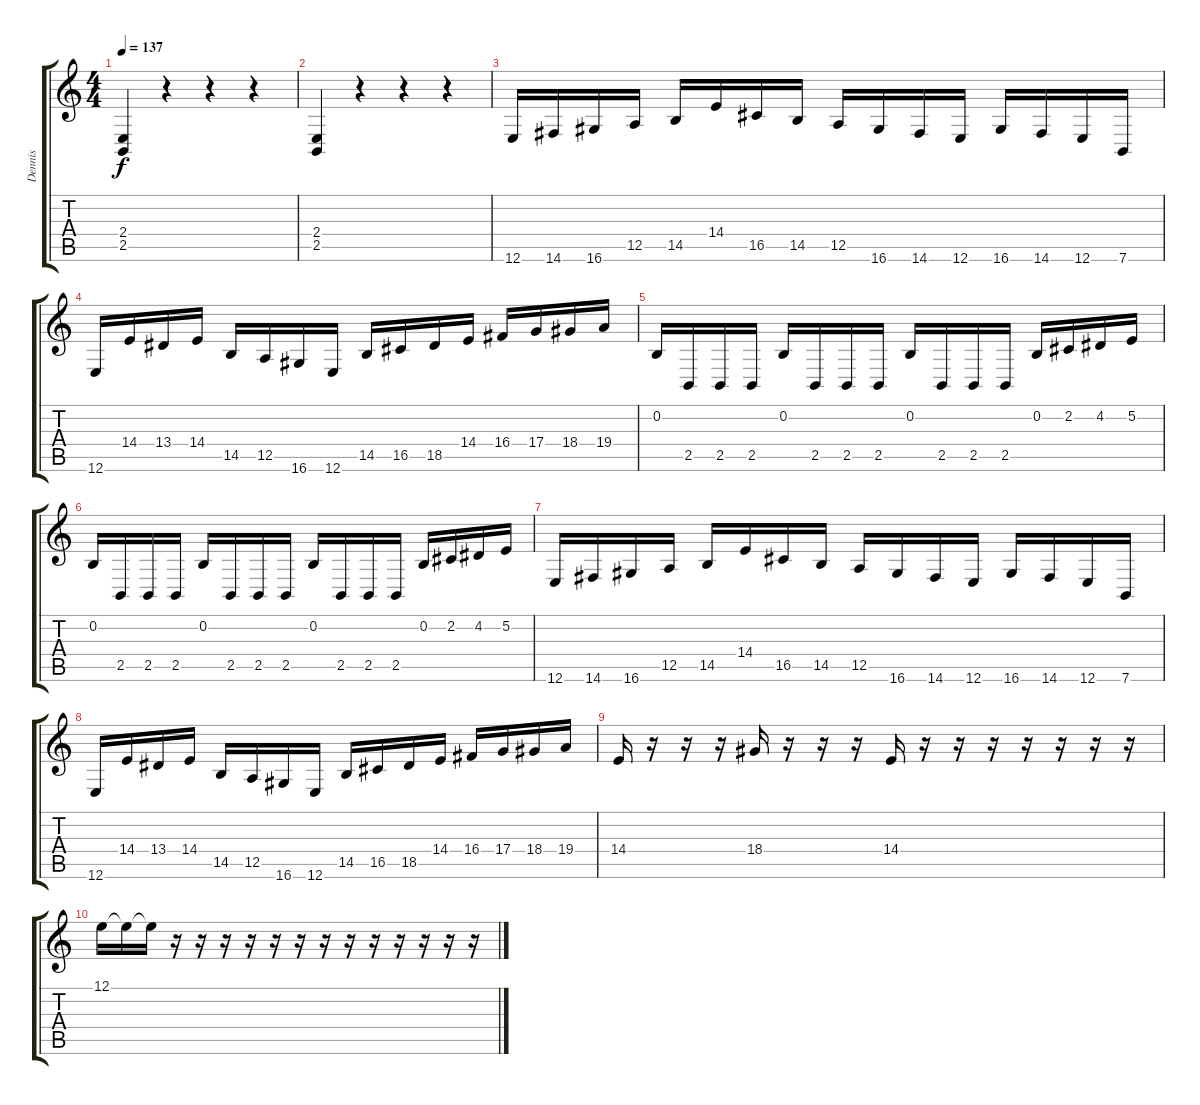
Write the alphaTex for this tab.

\track ("Dennis" "Dennis") {instrument viola}
\staff {score tabs}
\tuning (E4 B3 G3 D3 A2 E2) {hide}
\ts (4 4)
\tempo 137
\clef g2
\ks c
(2.4 2.5).4{dy f} r.4 r.4 r.4 |
(2.4 2.5).4 r.4 r.4 r.4 |
12.6.16 14.6.16 16.6.16 12.5.16 14.5.16 14.4.16 16.5.16 14.5.16 12.5.16 16.6.16 14.6.16 12.6.16 16.6.16 14.6.16 12.6.16 7.6.16 |
12.6.16 14.4.16 13.4.16 14.4.16 14.5.16 12.5.16 16.6.16 12.6.16 14.5.16 16.5.16 18.5.16 14.4.16 16.4.16 17.4.16 18.4.16 19.4.16 |
0.2.16 2.5.16 2.5.16 2.5.16 0.2.16 2.5.16 2.5.16 2.5.16 0.2.16 2.5.16 2.5.16 2.5.16 0.2.16 2.2.16 4.2.16 5.2.16 |
0.2.16 2.5.16 2.5.16 2.5.16 0.2.16 2.5.16 2.5.16 2.5.16 0.2.16 2.5.16 2.5.16 2.5.16 0.2.16 2.2.16 4.2.16 5.2.16 |
12.6.16 14.6.16 16.6.16 12.5.16 14.5.16 14.4.16 16.5.16 14.5.16 12.5.16 16.6.16 14.6.16 12.6.16 16.6.16 14.6.16 12.6.16 7.6.16 |
12.6.16 14.4.16 13.4.16 14.4.16 14.5.16 12.5.16 16.6.16 12.6.16 14.5.16 16.5.16 18.5.16 14.4.16 16.4.16 17.4.16 18.4.16 19.4.16 |
14.4.16 r.16 r.16 r.16 18.4.16 r.16 r.16 r.16 14.4.16 r.16 r.16 r.16 r.16 r.16 r.16 r.16 |
12.1.16 12.1{t}.16 12.1{t}.16 r.16 r.16 r.16 r.16 r.16 r.16 r.16 r.16 r.16 r.16 r.16 r.16 r.16
